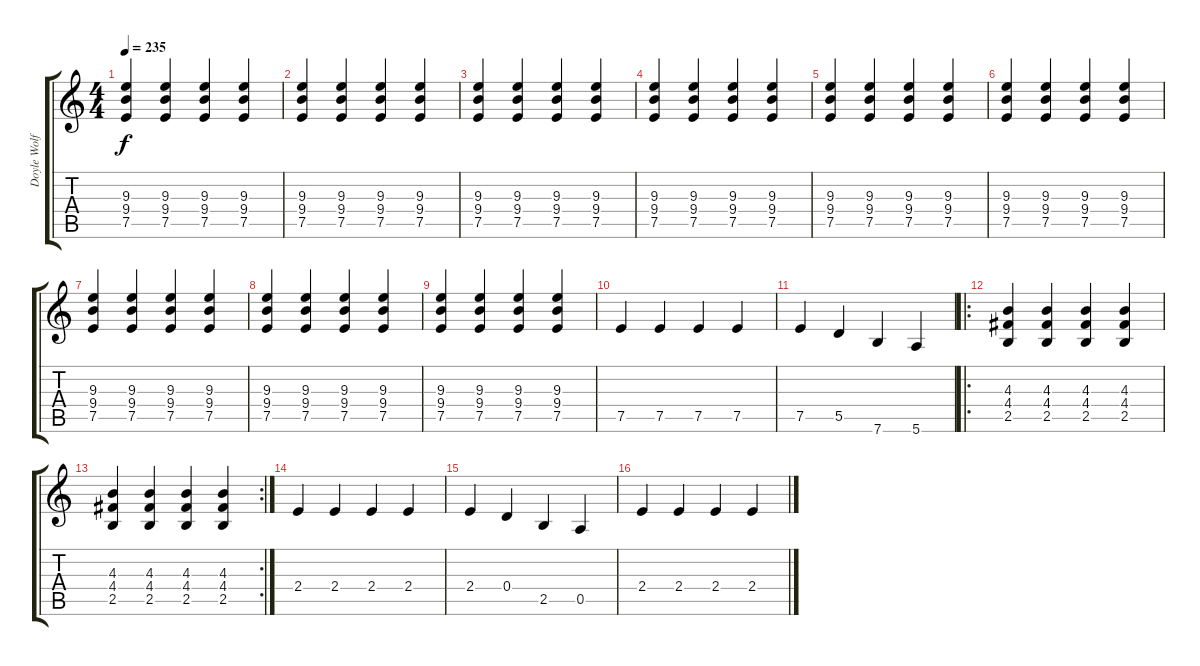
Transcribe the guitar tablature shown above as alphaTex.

\track ("Doyle Wolfgang" "Doyle Wolf") {instrument overdrivenguitar}
\staff {score tabs}
\tuning (E4 B3 G3 D3 A2 E2) {hide}
\ts (4 4)
\tempo 235
\clef g2
\ks c
(9.3 9.4 7.5).4{dy f} (9.3 9.4 7.5).4 (9.3 9.4 7.5).4 (9.3 9.4 7.5).4 |
(9.3 9.4 7.5).4 (9.3 9.4 7.5).4 (9.3 9.4 7.5).4 (9.3 9.4 7.5).4 |
(9.3 9.4 7.5).4 (9.3 9.4 7.5).4 (9.3 9.4 7.5).4 (9.3 9.4 7.5).4 |
(9.3 9.4 7.5).4 (9.3 9.4 7.5).4 (9.3 9.4 7.5).4 (9.3 9.4 7.5).4 |
(9.3 9.4 7.5).4 (9.3 9.4 7.5).4 (9.3 9.4 7.5).4 (9.3 9.4 7.5).4 |
(9.3 9.4 7.5).4 (9.3 9.4 7.5).4 (9.3 9.4 7.5).4 (9.3 9.4 7.5).4 |
(9.3 9.4 7.5).4 (9.3 9.4 7.5).4 (9.3 9.4 7.5).4 (9.3 9.4 7.5).4 |
(9.3 9.4 7.5).4 (9.3 9.4 7.5).4 (9.3 9.4 7.5).4 (9.3 9.4 7.5).4 |
(9.3 9.4 7.5).4 (9.3 9.4 7.5).4 (9.3 9.4 7.5).4 (9.3 9.4 7.5).4 |
7.5.4 7.5.4 7.5.4 7.5.4 |
7.5.4 5.5.4 7.6.4 5.6.4 |
\ro
(4.3 4.4 2.5).4 (4.3 4.4 2.5).4 (4.3 4.4 2.5).4 (4.3 4.4 2.5).4 |
\rc 2
(4.3 4.4 2.5).4 (4.3 4.4 2.5).4 (4.3 4.4 2.5).4 (4.3 4.4 2.5).4 |
2.4.4 2.4.4 2.4.4 2.4.4 |
2.4.4 0.4.4 2.5.4 0.5.4 |
2.4.4 2.4.4 2.4.4 2.4.4
